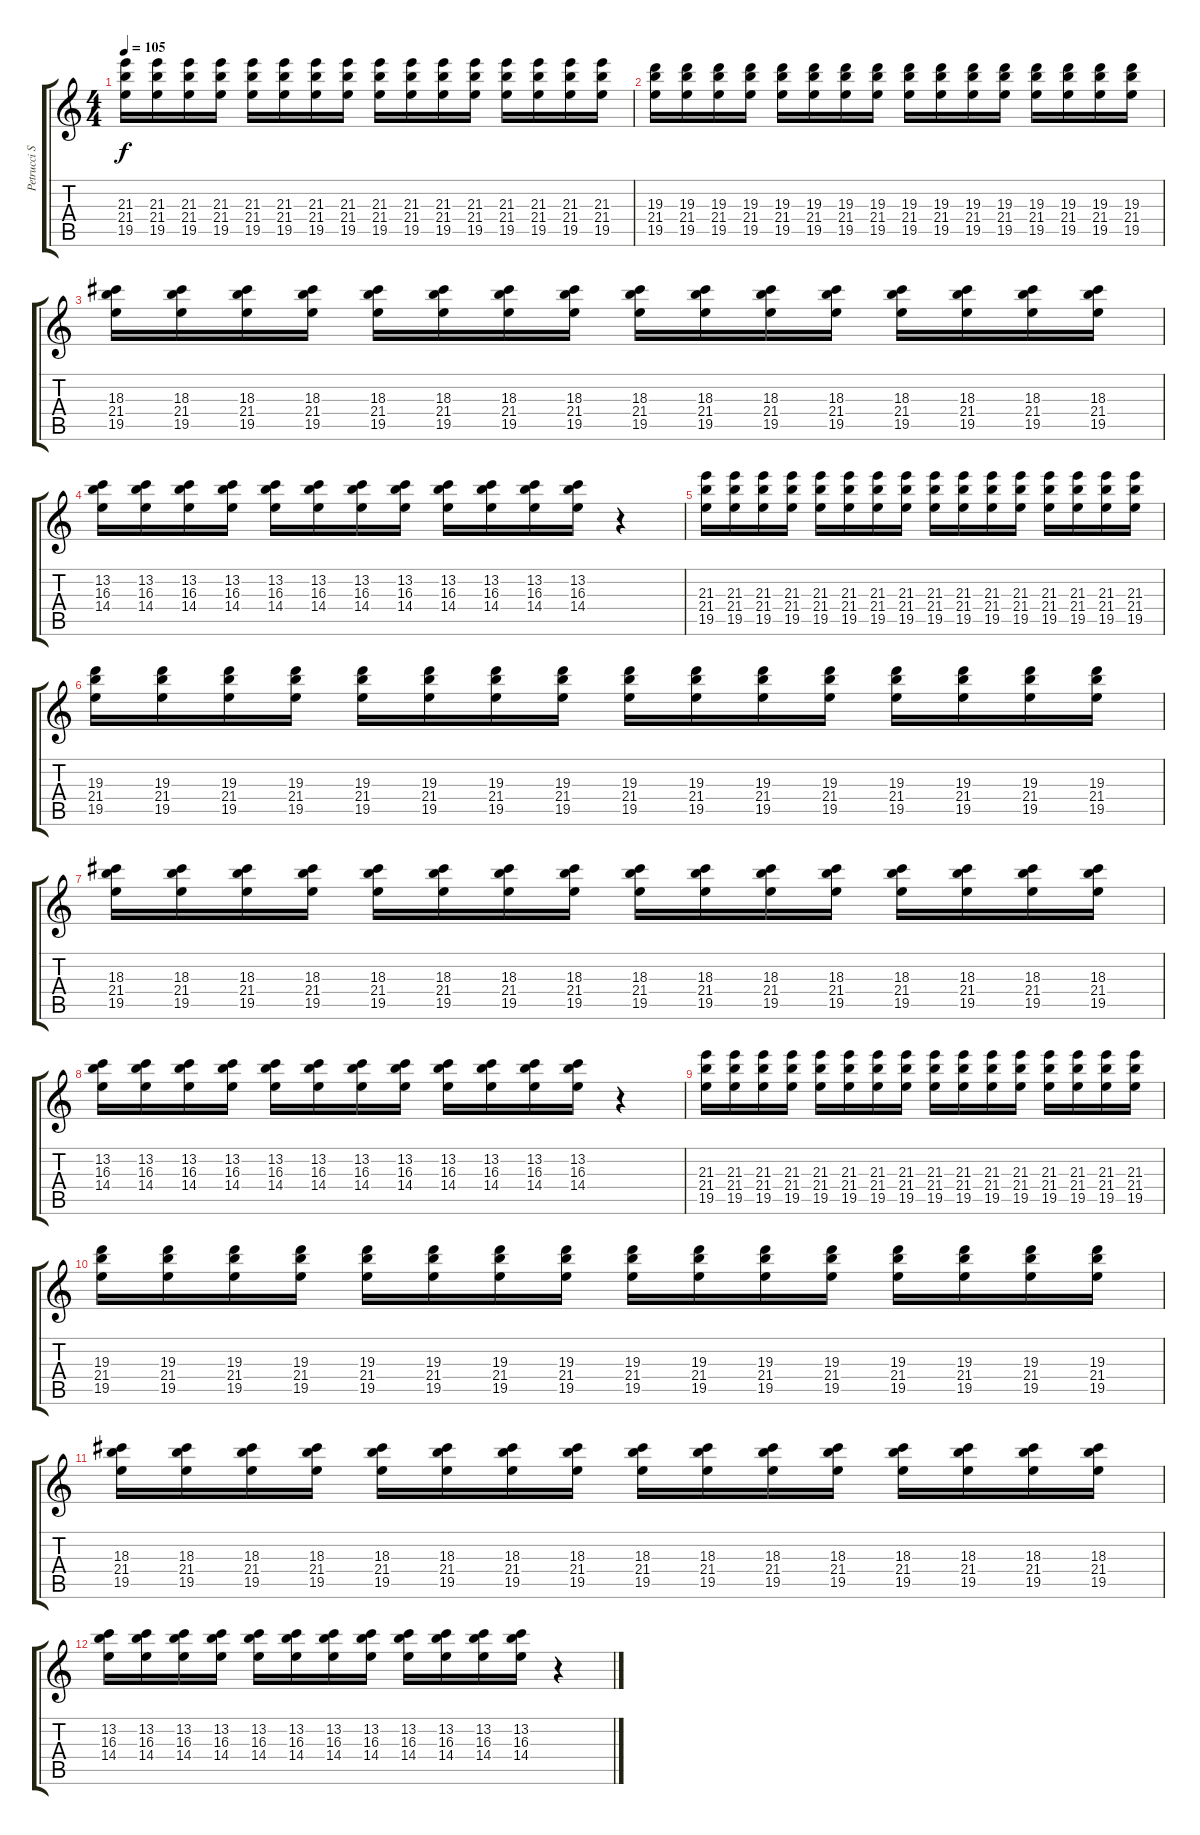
\track ("Petrucci Solo" "Petrucci S") {instrument distortionguitar}
\staff {score tabs}
\tuning (E4 B3 G3 D3 A2 E2) {hide}
\ts (4 4)
\tempo 105
\clef g2
\ks c
(21.3 21.4 19.5).16{dy f volume 9 instrument acousticgrandpiano} (21.3 21.4 19.5).16 (21.3 21.4 19.5).16 (21.3 21.4 19.5).16 (21.3 21.4 19.5).16 (21.3 21.4 19.5).16 (21.3 21.4 19.5).16 (21.3 21.4 19.5).16 (21.3 21.4 19.5).16 (21.3 21.4 19.5).16 (21.3 21.4 19.5).16 (21.3 21.4 19.5).16 (21.3 21.4 19.5).16 (21.3 21.4 19.5).16 (21.3 21.4 19.5).16 (21.3 21.4 19.5).16 |
(19.3 21.4 19.5).16 (19.3 21.4 19.5).16 (19.3 21.4 19.5).16 (19.3 21.4 19.5).16 (19.3 21.4 19.5).16 (19.3 21.4 19.5).16 (19.3 21.4 19.5).16 (19.3 21.4 19.5).16 (19.3 21.4 19.5).16 (19.3 21.4 19.5).16 (19.3 21.4 19.5).16 (19.3 21.4 19.5).16 (19.3 21.4 19.5).16 (19.3 21.4 19.5).16 (19.3 21.4 19.5).16 (19.3 21.4 19.5).16 |
(18.3 21.4 19.5).16 (18.3 21.4 19.5).16 (18.3 21.4 19.5).16 (18.3 21.4 19.5).16 (18.3 21.4 19.5).16 (18.3 21.4 19.5).16 (18.3 21.4 19.5).16 (18.3 21.4 19.5).16 (18.3 21.4 19.5).16 (18.3 21.4 19.5).16 (18.3 21.4 19.5).16 (18.3 21.4 19.5).16 (18.3 21.4 19.5).16 (18.3 21.4 19.5).16 (18.3 21.4 19.5).16 (18.3 21.4 19.5).16 |
(13.2 16.3 14.4).16 (13.2 16.3 14.4).16 (13.2 16.3 14.4).16 (13.2 16.3 14.4).16 (13.2 16.3 14.4).16 (13.2 16.3 14.4).16 (13.2 16.3 14.4).16 (13.2 16.3 14.4).16 (13.2 16.3 14.4).16 (13.2 16.3 14.4).16 (13.2 16.3 14.4).16 (13.2 16.3 14.4).16 r.4 |
(21.3 21.4 19.5).16{volume 9 instrument acousticgrandpiano} (21.3 21.4 19.5).16 (21.3 21.4 19.5).16 (21.3 21.4 19.5).16 (21.3 21.4 19.5).16 (21.3 21.4 19.5).16 (21.3 21.4 19.5).16 (21.3 21.4 19.5).16 (21.3 21.4 19.5).16 (21.3 21.4 19.5).16 (21.3 21.4 19.5).16 (21.3 21.4 19.5).16 (21.3 21.4 19.5).16 (21.3 21.4 19.5).16 (21.3 21.4 19.5).16 (21.3 21.4 19.5).16 |
(19.3 21.4 19.5).16 (19.3 21.4 19.5).16 (19.3 21.4 19.5).16 (19.3 21.4 19.5).16 (19.3 21.4 19.5).16 (19.3 21.4 19.5).16 (19.3 21.4 19.5).16 (19.3 21.4 19.5).16 (19.3 21.4 19.5).16 (19.3 21.4 19.5).16 (19.3 21.4 19.5).16 (19.3 21.4 19.5).16 (19.3 21.4 19.5).16 (19.3 21.4 19.5).16 (19.3 21.4 19.5).16 (19.3 21.4 19.5).16 |
(18.3 21.4 19.5).16 (18.3 21.4 19.5).16 (18.3 21.4 19.5).16 (18.3 21.4 19.5).16 (18.3 21.4 19.5).16 (18.3 21.4 19.5).16 (18.3 21.4 19.5).16 (18.3 21.4 19.5).16 (18.3 21.4 19.5).16 (18.3 21.4 19.5).16 (18.3 21.4 19.5).16 (18.3 21.4 19.5).16 (18.3 21.4 19.5).16 (18.3 21.4 19.5).16 (18.3 21.4 19.5).16 (18.3 21.4 19.5).16 |
(13.2 16.3 14.4).16 (13.2 16.3 14.4).16 (13.2 16.3 14.4).16 (13.2 16.3 14.4).16 (13.2 16.3 14.4).16 (13.2 16.3 14.4).16 (13.2 16.3 14.4).16 (13.2 16.3 14.4).16 (13.2 16.3 14.4).16 (13.2 16.3 14.4).16 (13.2 16.3 14.4).16 (13.2 16.3 14.4).16 r.4 |
(21.3 21.4 19.5).16{volume 9 instrument acousticgrandpiano} (21.3 21.4 19.5).16 (21.3 21.4 19.5).16 (21.3 21.4 19.5).16 (21.3 21.4 19.5).16 (21.3 21.4 19.5).16 (21.3 21.4 19.5).16 (21.3 21.4 19.5).16 (21.3 21.4 19.5).16 (21.3 21.4 19.5).16 (21.3 21.4 19.5).16 (21.3 21.4 19.5).16 (21.3 21.4 19.5).16 (21.3 21.4 19.5).16 (21.3 21.4 19.5).16 (21.3 21.4 19.5).16 |
(19.3 21.4 19.5).16 (19.3 21.4 19.5).16 (19.3 21.4 19.5).16 (19.3 21.4 19.5).16 (19.3 21.4 19.5).16 (19.3 21.4 19.5).16 (19.3 21.4 19.5).16 (19.3 21.4 19.5).16 (19.3 21.4 19.5).16 (19.3 21.4 19.5).16 (19.3 21.4 19.5).16 (19.3 21.4 19.5).16 (19.3 21.4 19.5).16 (19.3 21.4 19.5).16 (19.3 21.4 19.5).16 (19.3 21.4 19.5).16 |
(18.3 21.4 19.5).16 (18.3 21.4 19.5).16 (18.3 21.4 19.5).16 (18.3 21.4 19.5).16 (18.3 21.4 19.5).16 (18.3 21.4 19.5).16 (18.3 21.4 19.5).16 (18.3 21.4 19.5).16 (18.3 21.4 19.5).16 (18.3 21.4 19.5).16 (18.3 21.4 19.5).16 (18.3 21.4 19.5).16 (18.3 21.4 19.5).16 (18.3 21.4 19.5).16 (18.3 21.4 19.5).16 (18.3 21.4 19.5).16 |
(13.2 16.3 14.4).16 (13.2 16.3 14.4).16 (13.2 16.3 14.4).16 (13.2 16.3 14.4).16 (13.2 16.3 14.4).16 (13.2 16.3 14.4).16 (13.2 16.3 14.4).16 (13.2 16.3 14.4).16 (13.2 16.3 14.4).16 (13.2 16.3 14.4).16 (13.2 16.3 14.4).16 (13.2 16.3 14.4).16 r.4
